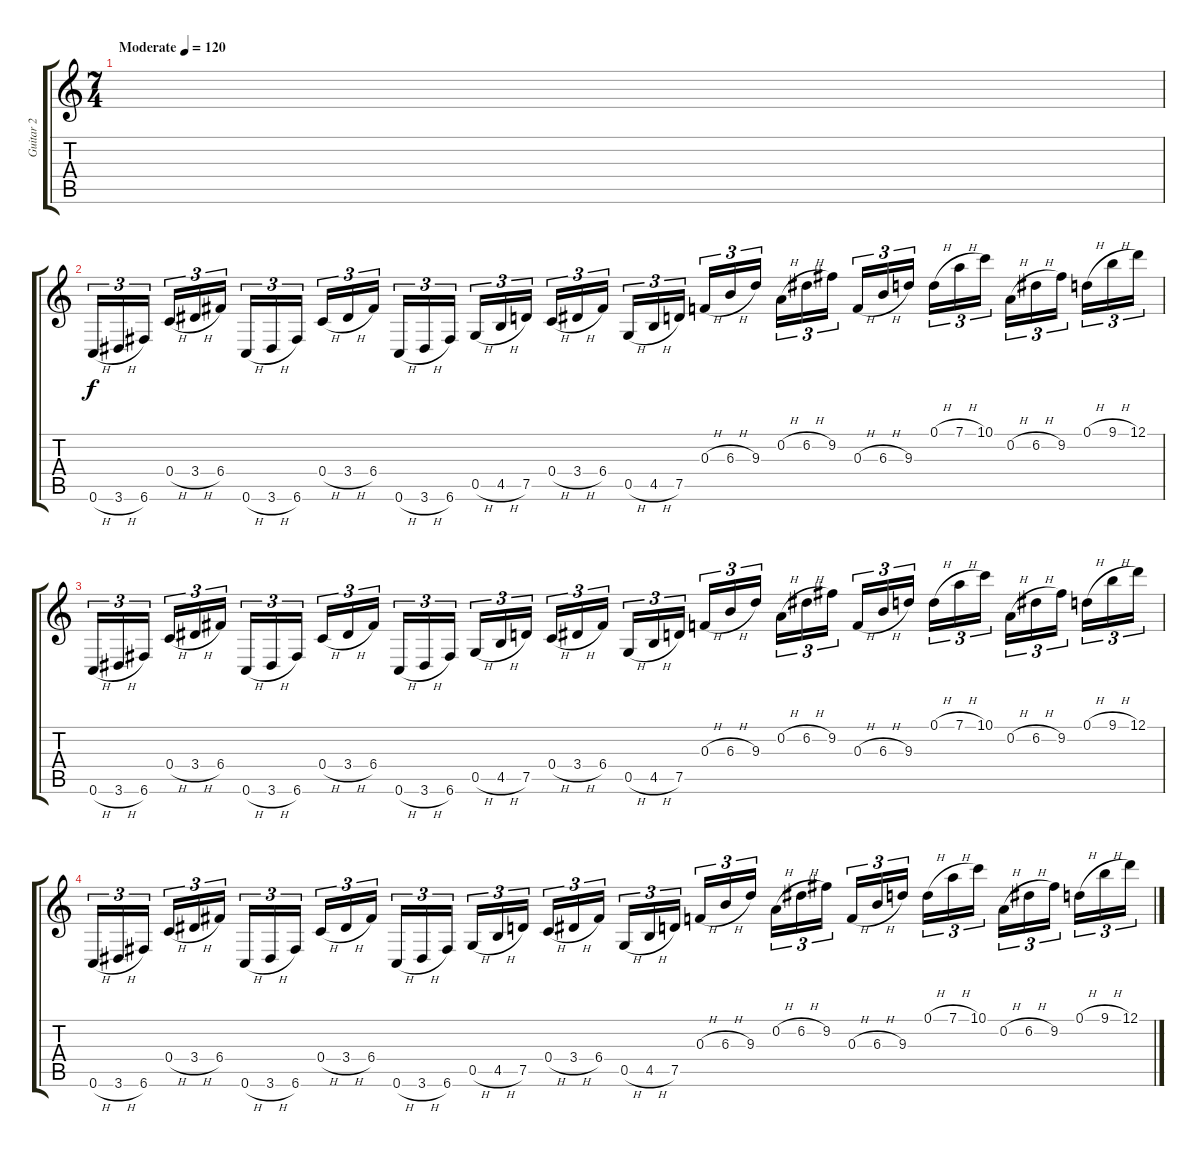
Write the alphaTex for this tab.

\track ("Guitar 2" "Guitar 2") {instrument overdrivenguitar}
\staff {score tabs}
\tuning (D4 A3 F3 C3 G2 C2) {hide}
\ts (7 4)
\tempo (120 "Moderate")
\clef g2
\ks c
|
0.6{h}.16{tu (3 2)} 3.6{h}.16{tu (3 2)} 6.6.16{tu (3 2) beam splitsecondary} 0.4{h}.16{tu (3 2)} 3.4{h}.16{tu (3 2)} 6.4.16{tu (3 2)} 0.6{h}.16{tu (3 2)} 3.6{h}.16{tu (3 2)} 6.6.16{tu (3 2) beam splitsecondary} 0.4{h}.16{tu (3 2)} 3.4{h}.16{tu (3 2)} 6.4.16{tu (3 2)} 0.6{h}.16{tu (3 2)} 3.6{h}.16{tu (3 2)} 6.6.16{tu (3 2) beam splitsecondary} 0.5{h}.16{tu (3 2)} 4.5{h}.16{tu (3 2)} 7.5.16{tu (3 2)} 0.4{h}.16{tu (3 2)} 3.4{h}.16{tu (3 2)} 6.4.16{tu (3 2) beam splitsecondary} 0.5{h}.16{tu (3 2)} 4.5{h}.16{tu (3 2)} 7.5.16{tu (3 2)} 0.3{h}.16{tu (3 2)} 6.3{h}.16{tu (3 2)} 9.3.16{tu (3 2) beam splitsecondary} 0.2{h}.16{tu (3 2)} 6.2{h}.16{tu (3 2)} 9.2.16{tu (3 2)} 0.3{h}.16{tu (3 2)} 6.3{h}.16{tu (3 2)} 9.3.16{tu (3 2) beam splitsecondary} 0.1{h}.16{tu (3 2)} 7.1{h}.16{tu (3 2)} 10.1.16{tu (3 2)} 0.2{h}.16{tu (3 2)} 6.2{h}.16{tu (3 2)} 9.2.16{tu (3 2) beam splitsecondary} 0.1{h}.16{tu (3 2)} 9.1{h}.16{tu (3 2)} 12.1.16{tu (3 2)} |
0.6{h}.16{tu (3 2)} 3.6{h}.16{tu (3 2)} 6.6.16{tu (3 2) beam splitsecondary} 0.4{h}.16{tu (3 2)} 3.4{h}.16{tu (3 2)} 6.4.16{tu (3 2)} 0.6{h}.16{tu (3 2)} 3.6{h}.16{tu (3 2)} 6.6.16{tu (3 2) beam splitsecondary} 0.4{h}.16{tu (3 2)} 3.4{h}.16{tu (3 2)} 6.4.16{tu (3 2)} 0.6{h}.16{tu (3 2)} 3.6{h}.16{tu (3 2)} 6.6.16{tu (3 2) beam splitsecondary} 0.5{h}.16{tu (3 2)} 4.5{h}.16{tu (3 2)} 7.5.16{tu (3 2)} 0.4{h}.16{tu (3 2)} 3.4{h}.16{tu (3 2)} 6.4.16{tu (3 2) beam splitsecondary} 0.5{h}.16{tu (3 2)} 4.5{h}.16{tu (3 2)} 7.5.16{tu (3 2)} 0.3{h}.16{tu (3 2)} 6.3{h}.16{tu (3 2)} 9.3.16{tu (3 2) beam splitsecondary} 0.2{h}.16{tu (3 2)} 6.2{h}.16{tu (3 2)} 9.2.16{tu (3 2)} 0.3{h}.16{tu (3 2)} 6.3{h}.16{tu (3 2)} 9.3.16{tu (3 2) beam splitsecondary} 0.1{h}.16{tu (3 2)} 7.1{h}.16{tu (3 2)} 10.1.16{tu (3 2)} 0.2{h}.16{tu (3 2)} 6.2{h}.16{tu (3 2)} 9.2.16{tu (3 2) beam splitsecondary} 0.1{h}.16{tu (3 2)} 9.1{h}.16{tu (3 2)} 12.1.16{tu (3 2)} |
0.6{h}.16{tu (3 2)} 3.6{h}.16{tu (3 2)} 6.6.16{tu (3 2) beam splitsecondary} 0.4{h}.16{tu (3 2)} 3.4{h}.16{tu (3 2)} 6.4.16{tu (3 2)} 0.6{h}.16{tu (3 2)} 3.6{h}.16{tu (3 2)} 6.6.16{tu (3 2) beam splitsecondary} 0.4{h}.16{tu (3 2)} 3.4{h}.16{tu (3 2)} 6.4.16{tu (3 2)} 0.6{h}.16{tu (3 2)} 3.6{h}.16{tu (3 2)} 6.6.16{tu (3 2) beam splitsecondary} 0.5{h}.16{tu (3 2)} 4.5{h}.16{tu (3 2)} 7.5.16{tu (3 2)} 0.4{h}.16{tu (3 2)} 3.4{h}.16{tu (3 2)} 6.4.16{tu (3 2) beam splitsecondary} 0.5{h}.16{tu (3 2)} 4.5{h}.16{tu (3 2)} 7.5.16{tu (3 2)} 0.3{h}.16{tu (3 2)} 6.3{h}.16{tu (3 2)} 9.3.16{tu (3 2) beam splitsecondary} 0.2{h}.16{tu (3 2)} 6.2{h}.16{tu (3 2)} 9.2.16{tu (3 2)} 0.3{h}.16{tu (3 2)} 6.3{h}.16{tu (3 2)} 9.3.16{tu (3 2) beam splitsecondary} 0.1{h}.16{tu (3 2)} 7.1{h}.16{tu (3 2)} 10.1.16{tu (3 2)} 0.2{h}.16{tu (3 2)} 6.2{h}.16{tu (3 2)} 9.2.16{tu (3 2) beam splitsecondary} 0.1{h}.16{tu (3 2)} 9.1{h}.16{tu (3 2)} 12.1.16{tu (3 2)}
